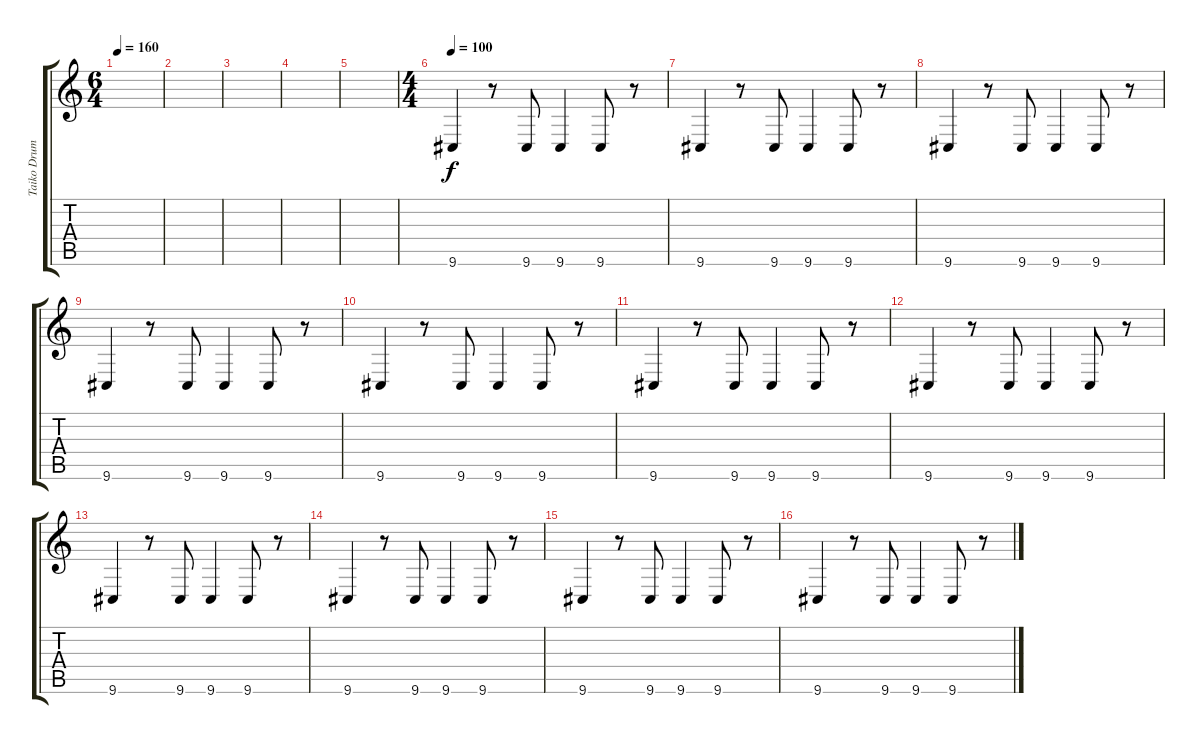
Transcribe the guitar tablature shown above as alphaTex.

\track ("Taiko Drums" "Taiko Drum") {instrument taikodrum}
\staff {score tabs}
\tuning (E4 B3 G3 D3 A2 E2) {hide}
\ts (6 4)
\tempo 160
\clef g2
\ks c
|
|
|
|
|
\ts (4 4)
\tempo 100
9.6.4 r.8 9.6.8 9.6.4 9.6.8 r.8 |
9.6.4 r.8 9.6.8 9.6.4 9.6.8 r.8 |
9.6.4 r.8 9.6.8 9.6.4 9.6.8 r.8 |
9.6.4 r.8 9.6.8 9.6.4 9.6.8 r.8 |
9.6.4 r.8 9.6.8 9.6.4 9.6.8 r.8 |
9.6.4 r.8 9.6.8 9.6.4 9.6.8 r.8 |
9.6.4 r.8 9.6.8 9.6.4 9.6.8 r.8 |
9.6.4 r.8 9.6.8 9.6.4 9.6.8 r.8 |
9.6.4 r.8 9.6.8 9.6.4 9.6.8 r.8 |
9.6.4 r.8 9.6.8 9.6.4 9.6.8 r.8 |
9.6.4 r.8 9.6.8 9.6.4 9.6.8 r.8
